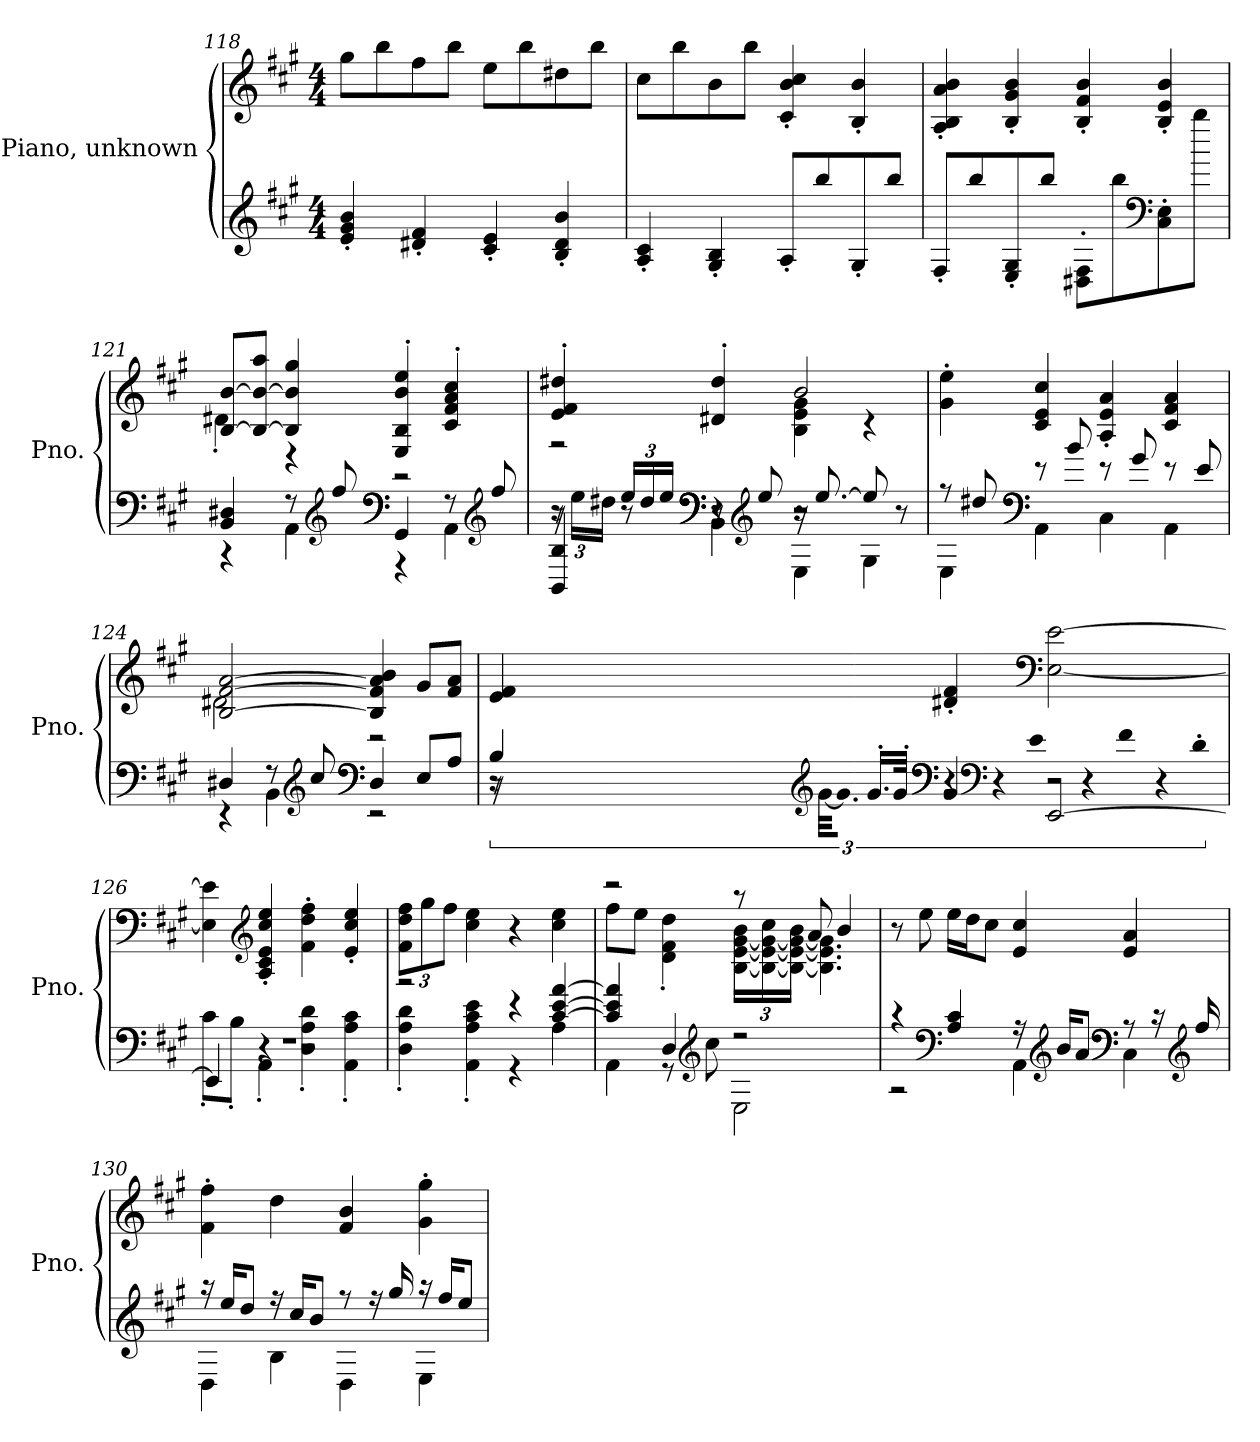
**kern	**kern
*part1	*part1
*staff2	*staff1
*I"Piano, unknown	*
*I'Pno.	*
*clefG2	*clefG2
*k[f#c#g#]	*k[f#c#g#]
*M4/4	*M4/4
=118	=118
4e/' 4g#/' 4b/'	8gg#\L
.	8bb\
4d#X/' 4f#/'	8ff#\
.	8bb\J
4c#/' 4e/'	8ee\L
.	8bb\
4B/' 4d#/' 4b/'	8dd#X\
.	8bb\J
=119	=119
4A/' 4c#/'	8cc#\L
.	8bb\
4G#/' 4B/'	8b\
.	8bb\J
8A'/L	4c#/' 4b/' 4cc#/'
8bb/	.
8G#'/	4B/' 4b/'
8bb/J	.
!!LO:PB:g=z
=120	=120
8F#'/L	4A/' 4B/' 4a/' 4b/'
8bb/	.
8E/' 8G#/'	4B/' 4g#/' 4b/'
8bb/J	.
8D#X\' 8F#\'L	4B/' 4f#/' 4b/'
8bb\	.
*clefF4	*
8C#\' 8E\'	4B/' 4e/' 4b/'
8bb\J	.
=121	=121
*^	*^
4BB/ 4D#X/	4r	[8B/ [8b/L	4d#X'\
.	.	8B/_ 8b/_ 8aa/J	.
8r	4AA\	4B/] 4b/] 4gg#/	4r
*clefG2	*	*	*
8ff#/	.	.	.
*clefF4	*	*	*
4GG#/	4r	4E/' 4B/' 4b/' 4ee/'	2r
8r	4AA\	4c#/' 4f#/' 4a/' 4cc#/'	.
*clefG2	*	*	*
8ff#/	.	.	.
!!LO:LB:g=z	!!
=122	=122	=122	=122
*	*^	*	*
8r	24r	4BB/ 4B/	4e/' 4f#/' 4dd#X/'	2r
.	24ee\LL	.	.	.
.	24dd#X\JJ	.	.	.
*Xbrackettup	*	*	*	*
24ee/LL	8r	.	.	.
24dd#/	.	.	.	.
24ee/JJ	.	.	.	.
*clefF4	*	*	*	*
8r	4BB\	4r	4d#X/' 4dd#/'	.
*clefG2	*	*	*	*
8ee/	.	.	.	.
16r	4E\	2r	2b/	4B\ 4e\ 4g#\
[8.ee/	.	.	.	.
8ee/]	4G#\	.	.	4r
8r	.	.	.	.
*	*v	*v	*	*
*	*	*v	*v
=123	=123	=123
8r	4E\	4g#\' 4ee\'
8dd#X/	.	.
*clefF4	*	*
8r	4AA\	4c#/ 4e/ 4cc#/
8b/	.	.
8r	4C#\	4A/' 4e/' 4a/'
8g#/	.	.
8r	4AA\	4c#/ 4f#/ 4a/
8e/	.	.
=124	=124	=124
*	*	*^
4D#X/	4r	[2B/ [2f#/ [2a/	2d#X\
8r	4BB\	.	.
*clefG2	*	*	*
8cc#/	.	.	.
*clefF4	*	*	*
4D#/	2r	4B/] 4f#/] 4a/] 4b/	2r
8E/L	.	8g#/L	.
8A/J	.	8f#/ 8a/J	.
*	*	*v	*v
!!LO:LB:g=z
=125	=125	=125
*	*brackettup	*
*	*^	*
8r	24r	4B/	4e/ 4f#/
*clefG2	*	*	*
.	[48g#\KKL	.	.
.	8.g#\J]	.	.
16.g#'/LL	.	.	.
32g#'/JJk	.	.	.
*clefF4	*	*	*
4r	8r	4BB/	4d#X/' 4f#/'
.	8e\	.	.
*	*	*	*clefF4
2r	8r	[2EE/	[2E\ [2e\
.	8f#\	.	.
.	8r	.	.
.	8d'\	.	.
=126	=126	=126	=126
1r	8c#'\L	4EE/]	4E\] 4e\]
.	8B'\J	.	.
*	*	*	*clefG2
.	4AA'\	4r	4A/' 4c#/' 4e/' 4cc#/' 4ee/'
.	4D\' 4A\' 4d\'	2r	4f#\' 4dd\' 4ff#\'
.	4AA\' 4A\' 4c#\'	.	4e/' 4cc#/' 4ee/'
*	*v	*v	*
=127	=127	=127
*	*	*Xbrackettup
2r	4D\' 4A\' 4d\'	12f#\ 12dd\ 12ff#\L
.	.	12gg#\
.	.	12ff#\J
.	4AA\' 4A\' 4c#\' 4e\'	4cc#\ 4ee\
4r	4r	4r
[4c#/ [4e/ [4a/	4A\	4cc#\ 4ee\
!!LO:LB:g=z
=128	=128	=128
*	*	*^
4c#/] 4e/] 4a/]	4AA\	2r	8ff#\L
.	.	.	8ee\J
4D/	8r	.	4d\' 4f#\' 4dd\'
*clefG2	*	*	*
.	8cc#\	.	.
2r	2E\	8r	[24B\ [24e\ [24g#\ 24b\LL
.	.	.	24B\_ 24e\_ 24g#\_ 24cc#\
.	.	.	24B\_ 24e\_ 24g#\_ 24b\JJ
.	.	8a/	4.B\] 4.e\] 4.g#\]
.	.	4b/	.
*	*	*v	*v
=129	=129	=129
4r	2r	8r
.	.	8ee\
*clefF4	*	*
4A/ 4c#/	.	16ee\LL
.	.	16dd\J
.	.	8cc#\J
16r	4AA\	4e/ 4cc#/
*clefG2	*	*
16b/KL	.	.
8a/J	.	.
*clefF4	*	*
8r	4C#\	4e/ 4a/
16r	.	.
*clefG2	*	*
16ff#/	.	.
=130	=130	=130
16r	4D\	4f#\' 4ff#\'
16ee/KL	.	.
8dd/J	.	.
16r	4B\	4dd\
16cc#/KL	.	.
8b/J	.	.
8r	4D\	4f#/ 4b/
16r	.	.
16gg#/	.	.
16r	4E\	4g#\' 4gg#\'
16ff#/KL	.	.
8ee/J	.	.
*v	*v	*
=	=
*-	*-
